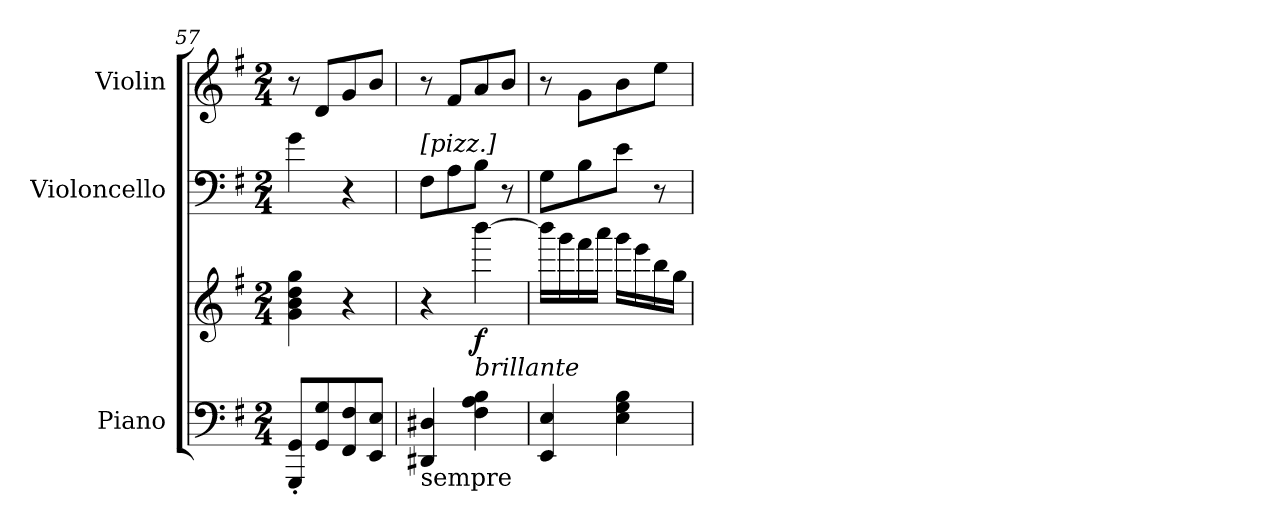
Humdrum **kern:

**kern	**kern	**dynam	**kern	**dynam	**kern
*part3	*part3	*part3	*part2	*part2	*part1
*staff4	*staff3	*staff3/4	*staff2	*staff2	*staff1
*I"Piano	*	*	*I"Violoncello	*	*I"Violin
*I'Pno.	*	*	*I'Vc.	*	*I'Vln.
*clefF4	*clefG2	*	*clefF4	*	*clefG2
*k[f#]	*k[f#]	*	*k[f#]	*	*k[f#]
*M2/4	*M2/4	*	*M2/4	*	*M2/4
=57	=57	=57	=57	=57	=57
8GGG/' 8GG/'L	4g\ 4b\ 4dd\ 4gg\	.	4g\	.	8r
8GG/ 8G/	.	.	.	.	8d/L
8FF#/ 8F#/	4r	.	4r	.	8g/
8EE/ 8E/J	.	.	.	.	8b/J
=58	=58	=58	=58	=58	=58
!	!	!	!LO:TX:a:t=[pizz.]	!	!
!LO:TX:b:t=sempre	!	!	!	!	!
!	!	!	!	!LO:DY:b	!
!	!	!	!	!LO:DY:n=1:b	!
!	!	!	!	!LO:DY:n=2:b	!
4DD#X/ 4D#X/	4r	.	8F#\L	other-dynamics mf other-dynamics	8r
.	.	.	8A\	.	8f#/L
!	!LO:TX:b:i:t=brillante	!	!	!	!
!	!	!LO:DY:b	!	!	!
4F#\ 4A\ 4B\	[4bbb\	f	8B\J	.	8a/
.	.	.	8r	.	8b/J
=59	=59	=59	=59	=59	=59
4EE/ 4E/	16bbb\LL]	.	8G\L	.	8r
.	16ggg\	.	.	.	.
.	16fff#\	.	8B\	.	8g\L
.	16aaa\JJ	.	.	.	.
4E\ 4G\ 4B\	16ggg\LL	.	8e\J	.	8b\
.	16eee\	.	.	.	.
.	16bb\	.	8r	.	8ee\J
.	16gg<\JJ	.	.	.	.
=	=	=	=	=	=
*-	*-	*-	*-	*-	*-
